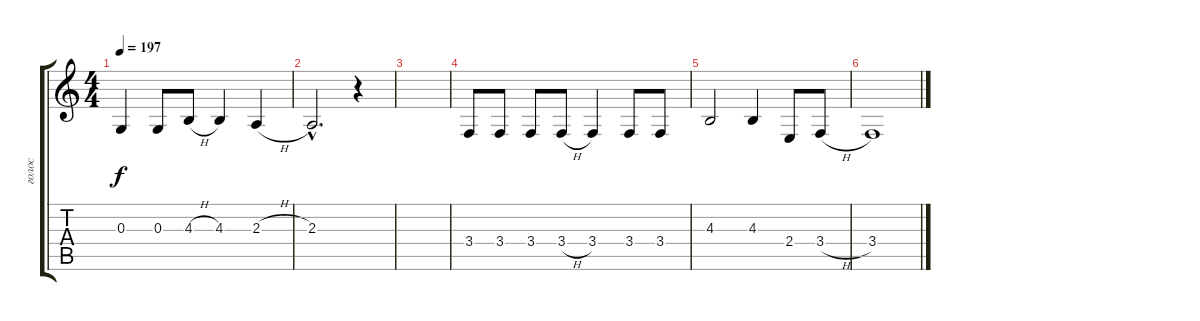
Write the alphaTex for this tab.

\track ("голос" "голос") {instrument churchorgan}
\staff {score tabs}
\tuning (E4 B3 G3 D3 A2 E2) {hide}
\ts (4 4)
\tempo 197
\clef g2
\ks c
0.3.4{dy f} 0.3.8 4.3{h}.8 4.3.4 2.3{h}.4 |
2.3{hac}.2{d} r.4 |
|
3.4.8 3.4.8 3.4.8 3.4{h}.8 3.4.4 3.4.8 3.4.8 |
4.3.2 4.3.4 2.4.8 3.4{h}.8 |
3.4.1
